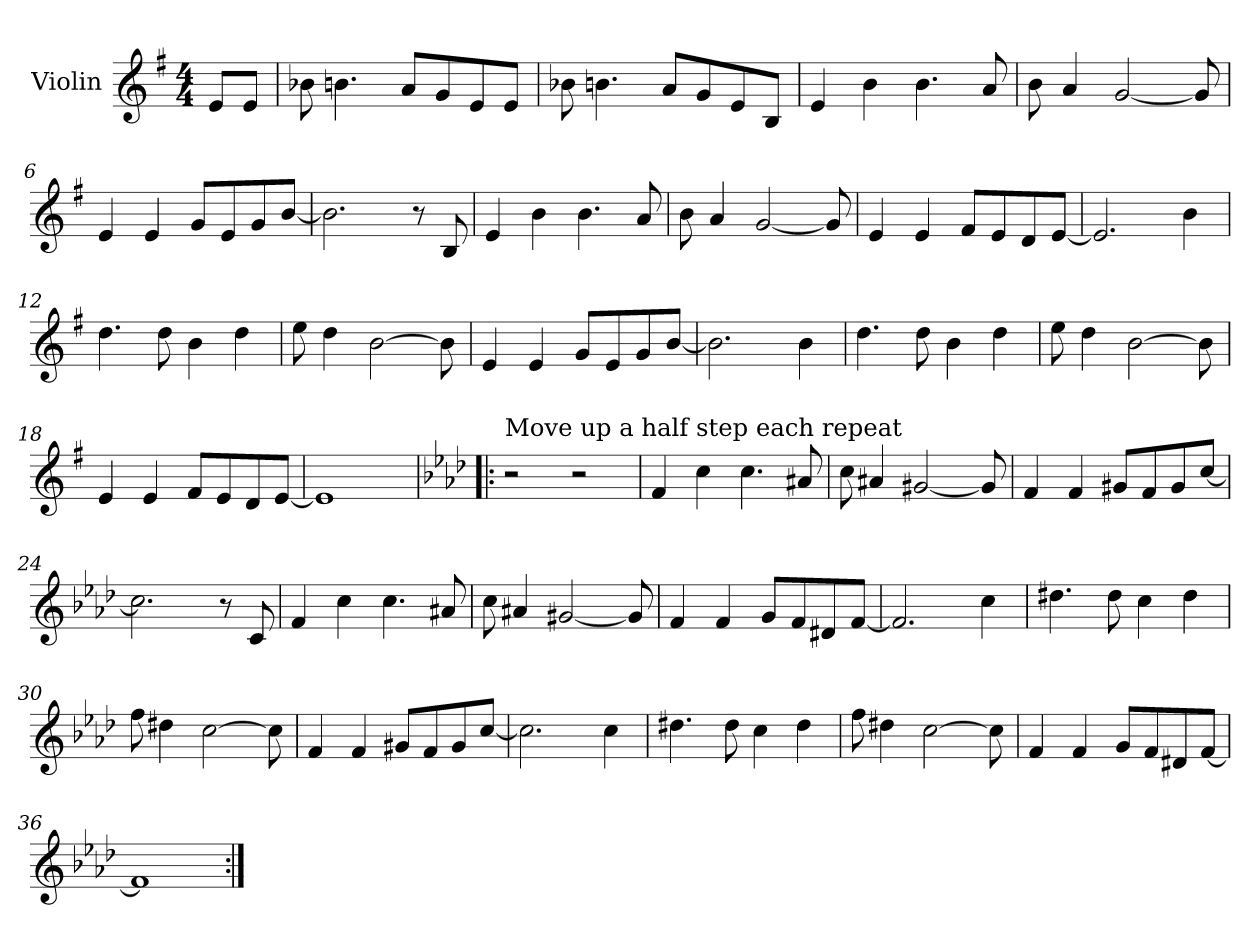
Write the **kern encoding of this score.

**kern
*part1
*staff1
*I"Violin
*I'Vln
*clefG2
*k[f#]
*G:
*M4/4
=1
8e/L
8e/J
=2
8b-X\
4.bn\
8a/L
8g/
8e/
8e/J
=3
8b-X\
4.bn\
8a/L
8g/
8e/
8B/J
!!LO:LB:g=z
=4
4e/
4b\
4.b\
8a/
=5
8b\
4a/
[2g/
8g/]
=6
4e/
4e/
8g/L
8e/
8g/
[8b\J
=7
2.b\]
8r
8B/
!!LO:LB:g=z
=8
4e/
4b\
4.b\
8a/
=9
8b\
4a/
[2g/
8g/]
=10
4e/
4e/
8f#/L
8e/
8d/
[8e/J
=11
2.e/]
4b\
!!LO:LB:g=z
=12
4.dd\
8dd\
4b\
4dd\
=13
8ee\
4dd\
[2b\
8b\]
=14
4e/
4e/
8g/L
8e/
8g/
[8b\J
=15
2.b\]
4b\
!!LO:LB:g=z
=16
4.dd\
8dd\
4b\
4dd\
=17
8ee\
4dd\
[2b\
8b\]
=18
4e/
4e/
8f#/L
8e/
8d/
[8e/J
=19
1e]
!!LO:LB:g=z
=20!|:
*k[b-e-a-d-]
*A-:
!LO:TX:a:t=Move up a half step each repeat
2r
2r
=21
4f/
4cc\
4.cc\
8a#X/
=22
8cc\
4a#X/
[2g#X/
8g#/]
=23
4f/
4f/
8g#X/L
8f/
8g#/
[8cc\J
=24
2.cc\]
8r
8c/
!!LO:LB:g=z
=25
4f/
4cc\
4.cc\
8a#X/
=26
8cc\
4a#X/
[2g#X/
8g#/]
=27
4f/
4f/
8g/L
8f/
8d#X/
[8f/J
=28
2.f/]
4cc\
!!LO:LB:g=z
=29
4.dd#X\
8dd#\
4cc\
4dd#\
=30
8ff\
4dd#X\
[2cc\
8cc\]
=31
4f/
4f/
8g#X/L
8f/
8g#/
[8cc\J
=32
2.cc\]
4cc\
!!LO:LB:g=z
=33
4.dd#X\
8dd#\
4cc\
4dd#\
=34
8ff\
4dd#X\
[2cc\
8cc\]
=35
4f/
4f/
8g/L
8f/
8d#X/
[8f/J
=36
1f]
=:|!
*-
